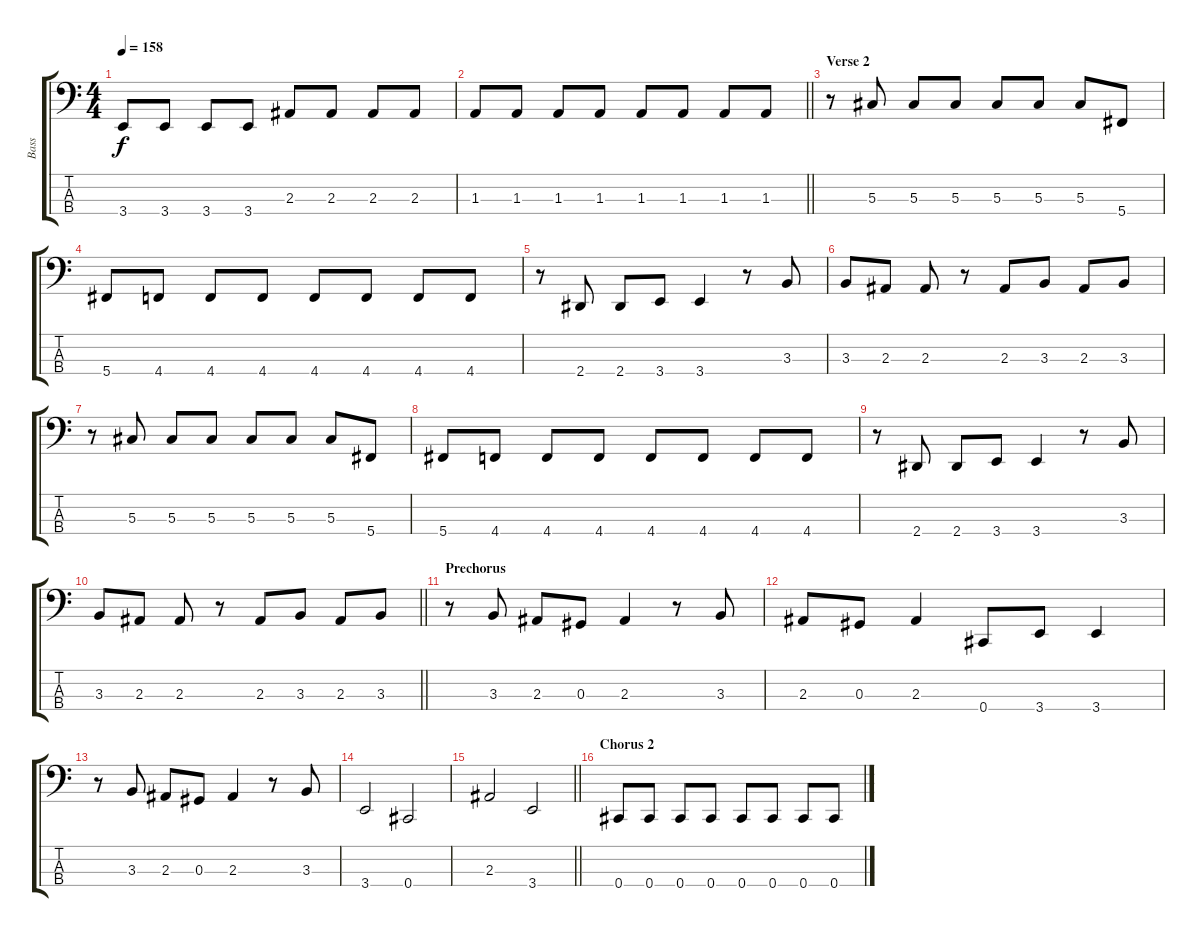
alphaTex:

\track ("Bass" "Bass") {instrument electricbasspick}
\staff {score tabs}
\tuning (Gb2 Db2 Ab1 Db1) {hide}
\ts (4 4)
\tempo 158
\clef f4
\ks c
3.4.8{dy f} 3.4.8 3.4.8 3.4.8 2.3.8 2.3.8 2.3.8 2.3.8 |
\barLineRight lightlight
1.3.8 1.3.8 1.3.8 1.3.8 1.3.8 1.3.8 1.3.8 1.3.8 |
\section ("" "Verse 2")
r.8 5.3.8 5.3.8 5.3.8 5.3.8 5.3.8 5.3.8 5.4.8 |
5.4.8 4.4.8 4.4.8 4.4.8 4.4.8 4.4.8 4.4.8 4.4.8 |
r.8 2.4.8 2.4.8 3.4.8 3.4.4 r.8 3.3.8 |
3.3.8 2.3.8 2.3.8 r.8 2.3.8 3.3.8 2.3.8 3.3.8 |
r.8 5.3.8 5.3.8 5.3.8 5.3.8 5.3.8 5.3.8 5.4.8 |
5.4.8 4.4.8 4.4.8 4.4.8 4.4.8 4.4.8 4.4.8 4.4.8 |
r.8 2.4.8 2.4.8 3.4.8 3.4.4 r.8 3.3.8 |
\barLineRight lightlight
3.3.8 2.3.8 2.3.8 r.8 2.3.8 3.3.8 2.3.8 3.3.8 |
\section ("" "Prechorus")
r.8 3.3.8 2.3.8 0.3.8 2.3.4 r.8 3.3.8 |
2.3.8 0.3.8 2.3.4 0.4.8 3.4.8 3.4.4 |
r.8 3.3.8 2.3.8 0.3.8 2.3.4 r.8 3.3.8 |
3.4.2 0.4.2 |
\barLineRight lightlight
2.3.2 3.4.2 |
\section ("" "Chorus 2")
0.4.8 0.4.8 0.4.8 0.4.8 0.4.8 0.4.8 0.4.8 0.4.8
